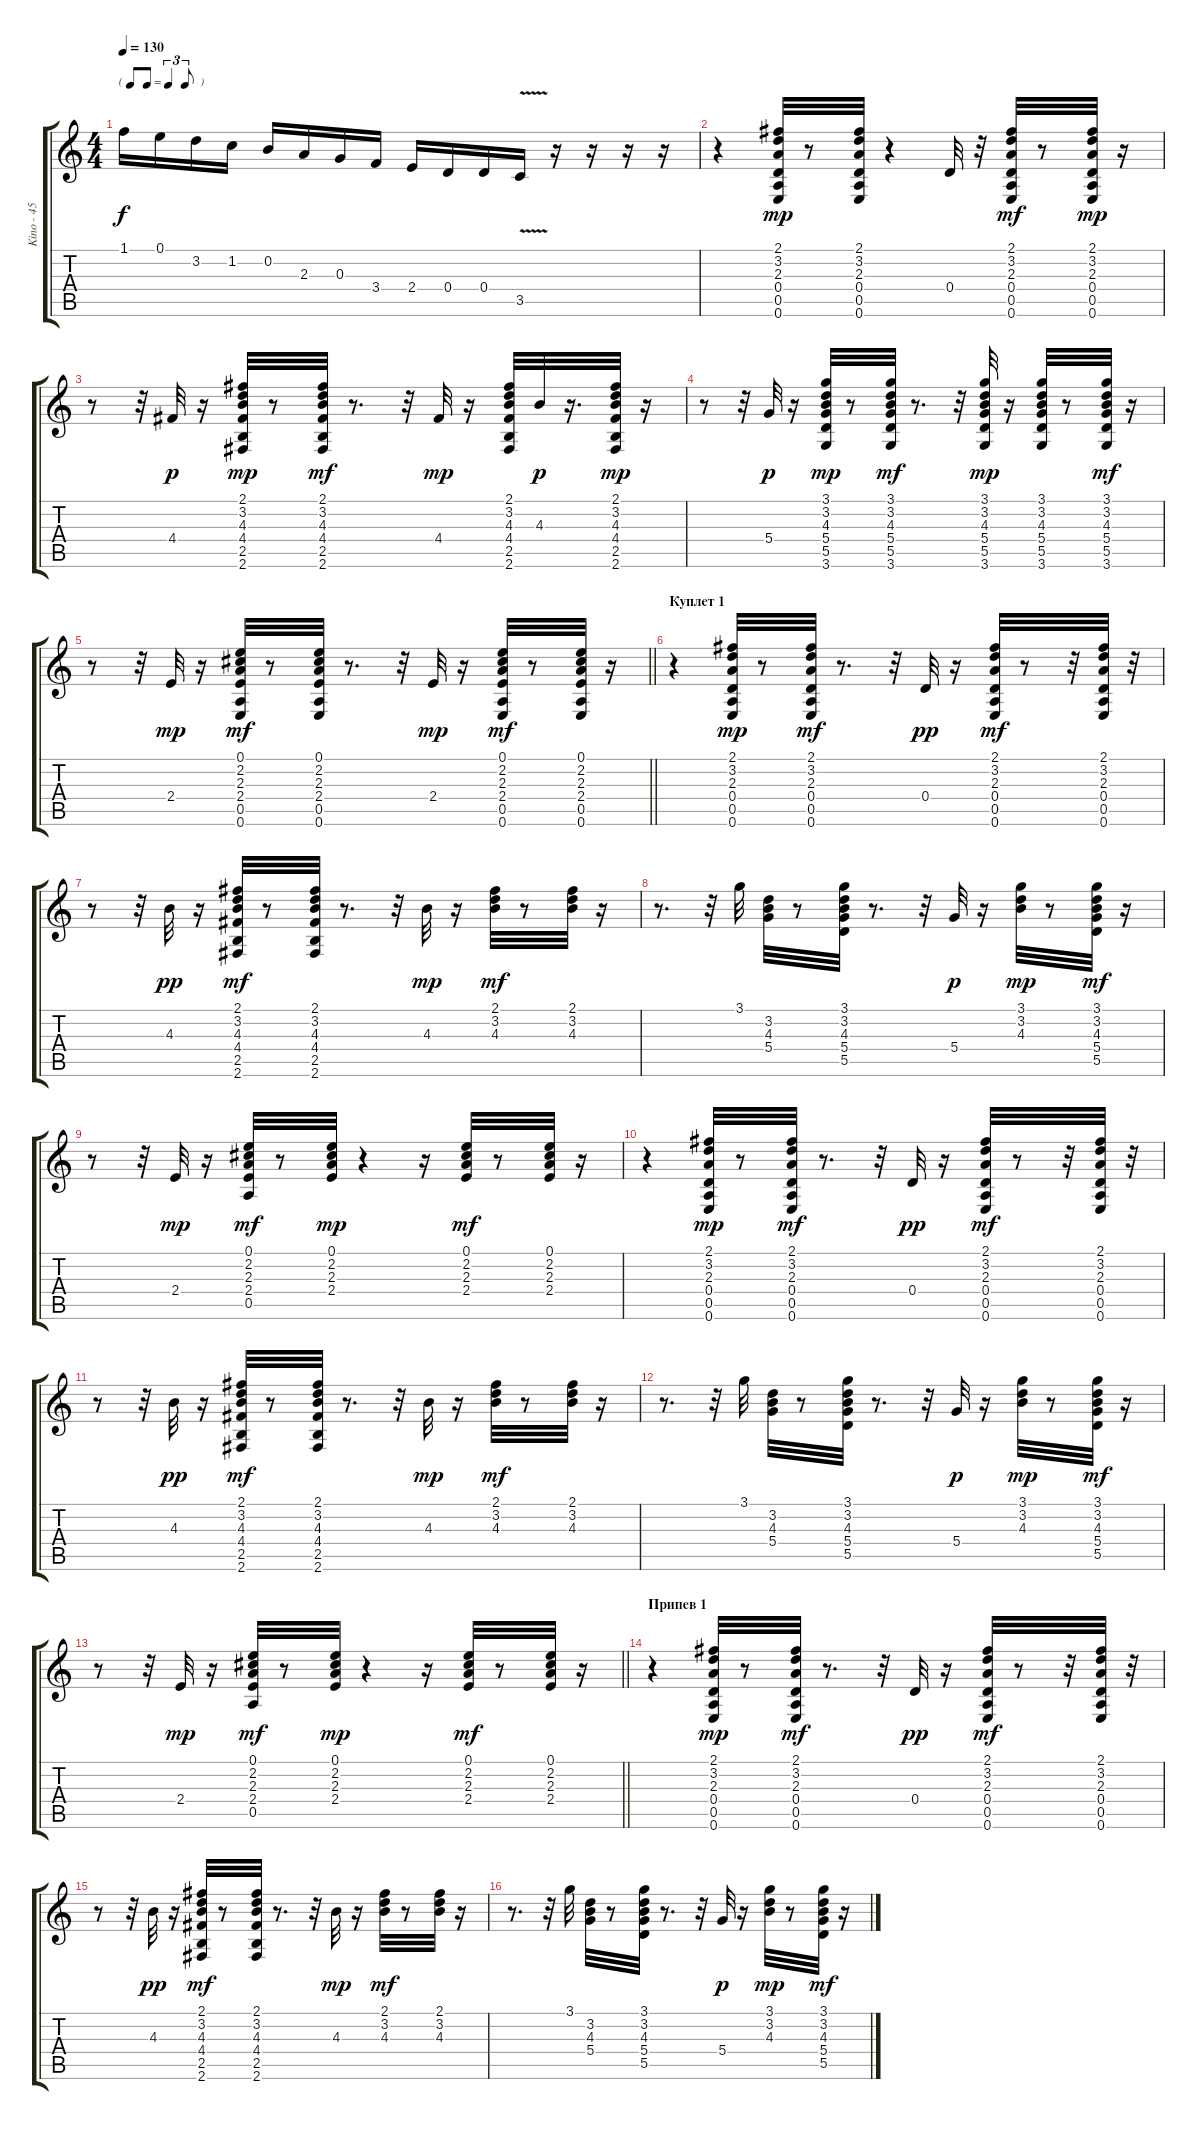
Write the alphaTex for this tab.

\track ("Kino - 45" "Kino - 45") {instrument electricguitarclean}
\staff {score tabs}
\tuning (E4 B3 G3 D3 A2 E2) {hide}
\ts (4 4)
\tf triplet8th
\tempo 130
\clef g2
\ks c
1.1.16{dy f instrument electricguitarclean} 0.1.16 3.2.16 1.2.16 0.2.16 2.3.16 0.3.16 3.4.16 2.4.16 0.4.16 0.4.16 3.5{v}.16 r.16 r.16 r.16 r.16 |
r.4 (2.1 3.2 2.3 0.4 0.5 0.6).32{dy mp} r.8 (2.1 3.2 2.3 0.4 0.5 0.6).32 r.4 0.4.32 r.32 (2.1 3.2 2.3 0.4 0.5 0.6).32{dy mf} r.8 (2.1 3.2 2.3 0.4 0.5 0.6).32{dy mp} r.16 |
r.8 r.32 4.4.32{dy p} r.16 (2.1 3.2 4.3 4.4 2.5 2.6).32{dy mp} r.8 (2.1 3.2 4.3 4.4 2.5 2.6).32{dy mf} r.8{d} r.32 4.4.32{dy mp} r.16 (2.1 3.2 4.3 4.4 2.5 2.6).32 4.3.32{dy p} r.16{d} (2.1 3.2 4.3 4.4 2.5 2.6).32{dy mp} r.16 |
r.8 r.32 5.4.32{dy p} r.16 (3.1 3.2 4.3 5.4 5.5 3.6).32{dy mp} r.8 (3.1 3.2 4.3 5.4 5.5 3.6).32{dy mf} r.8{d} r.32 (3.1 3.2 4.3 5.4 5.5 3.6).32{dy mp} r.16 (3.1 3.2 4.3 5.4 5.5 3.6).32 r.8 (3.1 3.2 4.3 5.4 5.5 3.6).32{dy mf} r.16 |
\barLineRight lightlight
r.8 r.32 2.4.32{dy mp} r.16 (0.1 2.2 2.3 2.4 0.5 0.6).32{dy mf} r.8 (0.1 2.2 2.3 2.4 0.5 0.6).32 r.8{d} r.32 2.4.32{dy mp} r.16 (0.1 2.2 2.3 2.4 0.5 0.6).32{dy mf} r.8 (0.1 2.2 2.3 2.4 0.5 0.6).32 r.16 |
\section ("" "Куплет 1")
r.4 (2.1 3.2 2.3 0.4 0.5 0.6).32{dy mp} r.8 (2.1 3.2 2.3 0.4 0.5 0.6).32{dy mf} r.8{d} r.32 0.4.32{dy pp} r.16 (2.1 3.2 2.3 0.4 0.5 0.6).32{dy mf} r.8 r.32 (2.1 3.2 2.3 0.4 0.5 0.6).32 r.32 |
r.8 r.32 4.3.32{dy pp} r.16 (2.1 3.2 4.3 4.4 2.5 2.6).32{dy mf} r.8 (2.1 3.2 4.3 4.4 2.5 2.6).32 r.8{d} r.32 4.3.32{dy mp} r.16 (2.1 3.2 4.3).32{dy mf} r.8 (2.1 3.2 4.3).32 r.16 |
r.8{d} r.32 3.1.32 (3.2 4.3 5.4).32 r.8 (3.1 3.2 4.3 5.4 5.5).32 r.8{d} r.32 5.4.32{dy p} r.16 (3.1 3.2 4.3).32{dy mp} r.8 (3.1 3.2 4.3 5.4 5.5).32{dy mf} r.16 |
r.8 r.32 2.4.32{dy mp} r.16 (0.1 2.2 2.3 2.4 0.5).32{dy mf} r.8 (0.1 2.2 2.3 2.4).32{dy mp} r.4 r.16 (0.1 2.2 2.3 2.4).32{dy mf} r.8 (0.1 2.2 2.3 2.4).32 r.16 |
r.4 (2.1 3.2 2.3 0.4 0.5 0.6).32{dy mp} r.8 (2.1 3.2 2.3 0.4 0.5 0.6).32{dy mf} r.8{d} r.32 0.4.32{dy pp} r.16 (2.1 3.2 2.3 0.4 0.5 0.6).32{dy mf} r.8 r.32 (2.1 3.2 2.3 0.4 0.5 0.6).32 r.32 |
r.8 r.32 4.3.32{dy pp} r.16 (2.1 3.2 4.3 4.4 2.5 2.6).32{dy mf} r.8 (2.1 3.2 4.3 4.4 2.5 2.6).32 r.8{d} r.32 4.3.32{dy mp} r.16 (2.1 3.2 4.3).32{dy mf} r.8 (2.1 3.2 4.3).32 r.16 |
r.8{d} r.32 3.1.32 (3.2 4.3 5.4).32 r.8 (3.1 3.2 4.3 5.4 5.5).32 r.8{d} r.32 5.4.32{dy p} r.16 (3.1 3.2 4.3).32{dy mp} r.8 (3.1 3.2 4.3 5.4 5.5).32{dy mf} r.16 |
\barLineRight lightlight
r.8 r.32 2.4.32{dy mp} r.16 (0.1 2.2 2.3 2.4 0.5).32{dy mf} r.8 (0.1 2.2 2.3 2.4).32{dy mp} r.4 r.16 (0.1 2.2 2.3 2.4).32{dy mf} r.8 (0.1 2.2 2.3 2.4).32 r.16 |
\section ("" "Припев 1")
r.4 (2.1 3.2 2.3 0.4 0.5 0.6).32{dy mp} r.8 (2.1 3.2 2.3 0.4 0.5 0.6).32{dy mf} r.8{d} r.32 0.4.32{dy pp} r.16 (2.1 3.2 2.3 0.4 0.5 0.6).32{dy mf} r.8 r.32 (2.1 3.2 2.3 0.4 0.5 0.6).32 r.32 |
r.8 r.32 4.3.32{dy pp} r.16 (2.1 3.2 4.3 4.4 2.5 2.6).32{dy mf} r.8 (2.1 3.2 4.3 4.4 2.5 2.6).32 r.8{d} r.32 4.3.32{dy mp} r.16 (2.1 3.2 4.3).32{dy mf} r.8 (2.1 3.2 4.3).32 r.16 |
r.8{d} r.32 3.1.32 (3.2 4.3 5.4).32 r.8 (3.1 3.2 4.3 5.4 5.5).32 r.8{d} r.32 5.4.32{dy p} r.16 (3.1 3.2 4.3).32{dy mp} r.8 (3.1 3.2 4.3 5.4 5.5).32{dy mf} r.16
